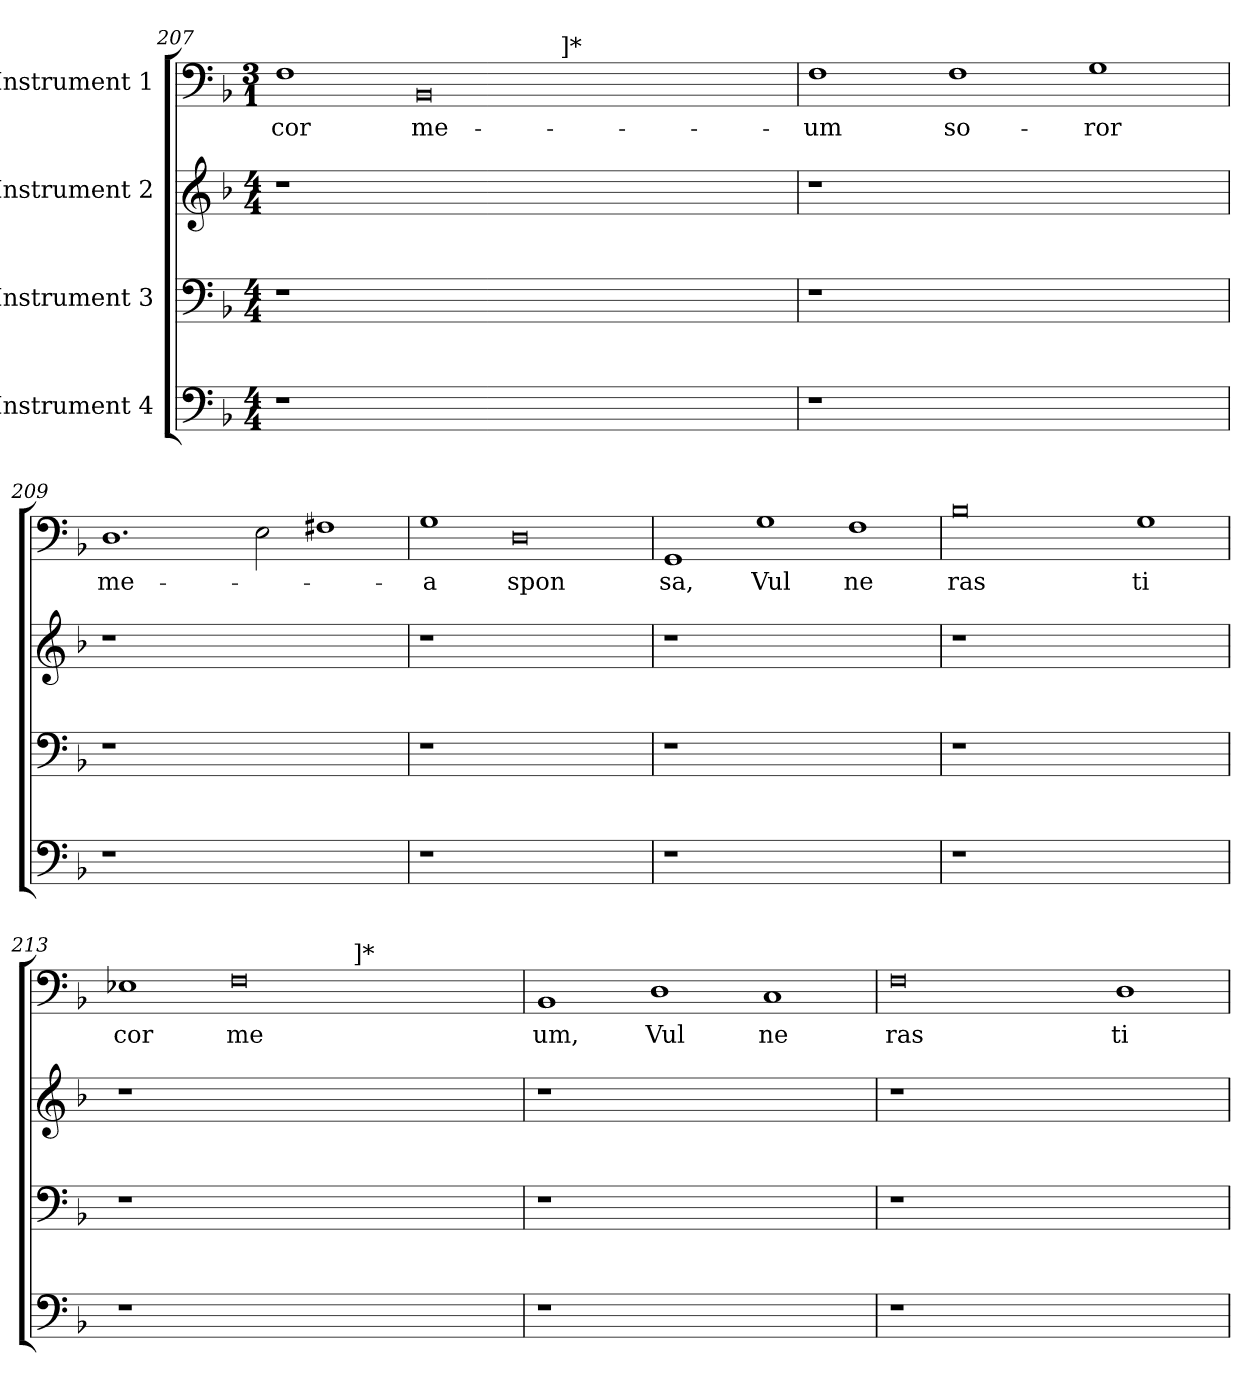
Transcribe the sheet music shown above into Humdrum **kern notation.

**kern	**kern	**kern	**kern	**text
*part4	*part3	*part2	*part1	*part1
*staff4	*staff3	*staff2	*staff1	*staff1
*I"Instrument 4	*I"Instrument 3	*I"Instrument 2	*I"Instrument 1	*
*clefF4	*clefF4	*clefG2	*clefF4	*
*k[b-]	*k[b-]	*k[b-]	*k[b-]	*
*F:	*F:	*F:	*F:	*
*M4/4	*M4/4	*M4/4	*M3/1	*
=207	=207	=207	=207	=207
!	!	!	!	!LO:LY:b:cj
*	*	*	*^	*
1r	1r	1r	1F	1ryy	cor
!	!	!	!	!	!LO:LY:b:cj
0ryy	0ryy	0ryy	0BB-	2ryy	me-
.	.	.	.	8ryy	.
.	.	.	.	64ryy	.
!	!	!	!	!LO:TX:a:t=]*	!
.	.	.	.	1ryy	.
.	.	.	.	4ryy	.
.	.	.	.	16..ryy	.
=208	=208	=208	=208	=208	=208
!	!	!	!	!	!LO:LY:b:cj
*	*	*	*v	*v	*
1r	1r	1r	1F	-um
!	!	!	!	!LO:LY:b:cj
0ryy	0ryy	0ryy	1F	so-
!	!	!	!	!LO:LY:b:cj
.	.	.	1G	-ror
=209	=209	=209	=209	=209
!	!	!	!	!LO:LY:b:cj
1r	1r	1r	1.D	me-
0ryy	0ryy	0ryy	.	.
.	.	.	2E\	.
.	.	.	1F#X	.
!!LO:LB:g=z
=210	=210	=210	=210	=210
!	!	!	!	!LO:LY:b:cj
1r	1r	1r	1G	-a
!	!	!	!	!LO:LY:b:cj
0ryy	0ryy	0ryy	0D	spon
=211	=211	=211	=211	=211
!	!	!	!	!LO:LY:b:cj
1r	1r	1r	1GG	sa,
!	!	!	!	!LO:LY:b:cj
0ryy	0ryy	0ryy	1G	Vul
!	!	!	!	!LO:LY:b:cj
.	.	.	1F	ne
=212	=212	=212	=212	=212
!	!	!	!	!LO:LY:b:cj
1r	1r	1r	0B-	ras
0ryy	0ryy	0ryy	.	.
!	!	!	!	!LO:LY:b:cj
.	.	.	1G	ti
=213	=213	=213	=213	=213
!	!	!	!LO:TX:a:t=*[	!
!	!	!	!	!LO:LY:b:cj
*	*	*	*^	*
1r	1r	1r	1E-X	1ryy	cor
!	!	!	!	!	!LO:LY:b:cj
0ryy	0ryy	0ryy	0F	2ryy	me
.	.	.	.	8...ryy	.
!	!	!	!	!LO:TX:a:t=]*	!
.	.	.	.	1ryy	.
.	.	.	.	4ryy	.
.	.	.	.	64ryy	.
=214	=214	=214	=214	=214	=214
!	!	!	!	!	!LO:LY:b:cj
*	*	*	*v	*v	*
1r	1r	1r	1BB-	um,
!	!	!	!	!LO:LY:b:cj
0ryy	0ryy	0ryy	1D	Vul
!	!	!	!	!LO:LY:b:cj
.	.	.	1C	ne
=215	=215	=215	=215	=215
!	!	!	!	!LO:LY:b:cj
1r	1r	1r	0F	ras
0ryy	0ryy	0ryy	.	.
!	!	!	!	!LO:LY:b:cj
.	.	.	1D	ti
=	=	=	=	=
*-	*-	*-	*-	*-
